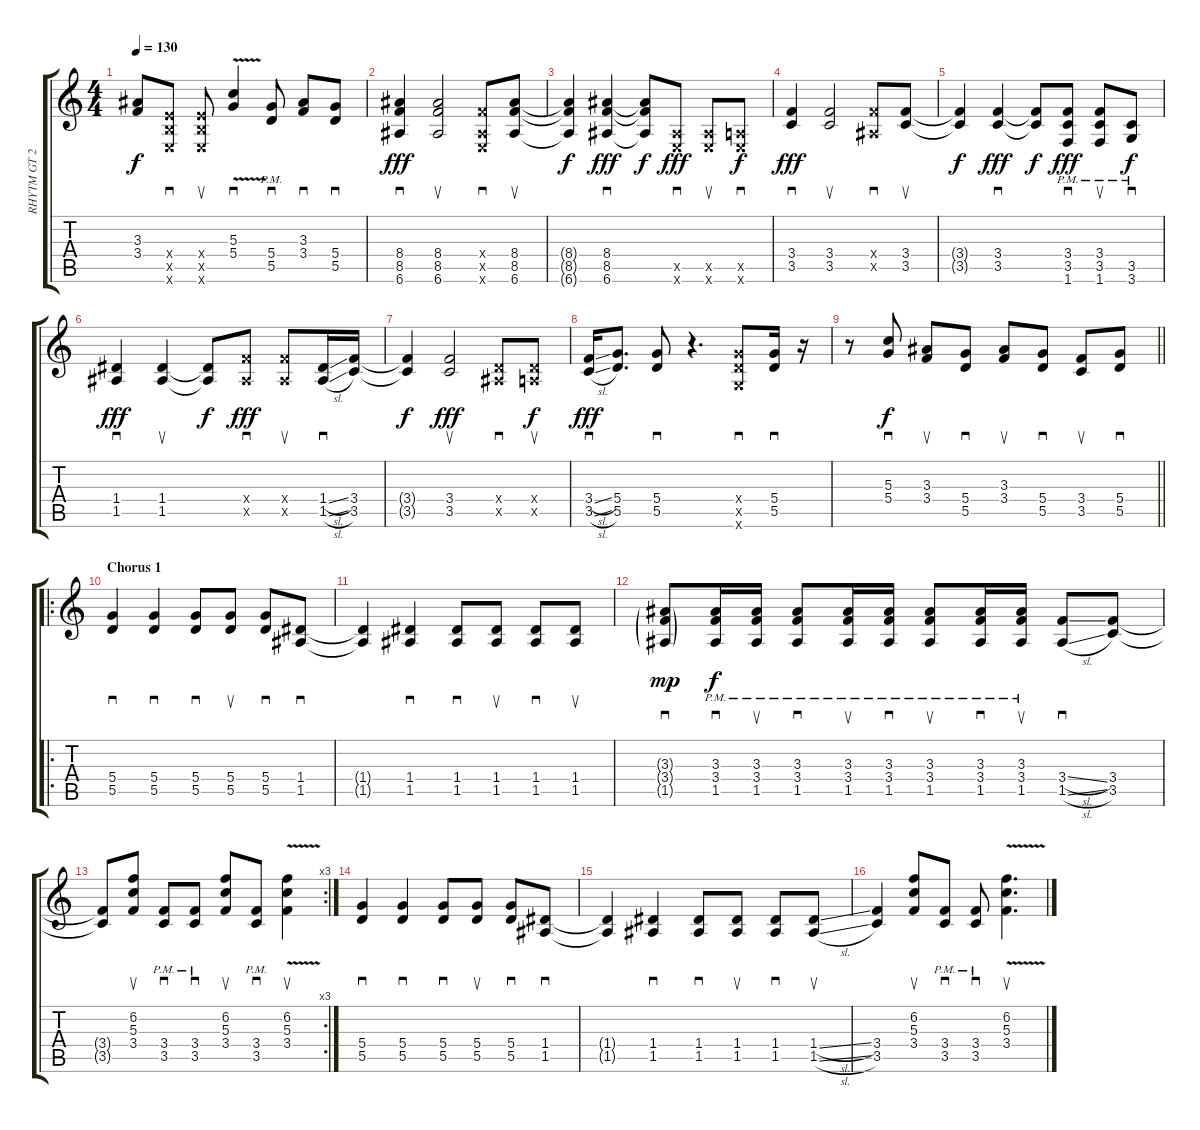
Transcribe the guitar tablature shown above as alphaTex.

\track ("RHYTM GT 2" "RHYTM GT 2") {instrument overdrivenguitar}
\staff {score tabs}
\tuning (E4 B3 G3 D3 A2 E2) {hide}
\ts (4 4)
\tempo 130
\clef g2
\ks c
(3.3{t} 3.4{t}).8{dy f} (2.4{x} 2.5{x} 0.6{x}).8{sd} (2.4{x} 2.5{x} 0.6{x}).8{su} (5.3{v} 5.4{v}).4{sd} (5.4 5.5{pm}).8{sd} (3.3 3.4).8{sd} (5.4 5.5).8{sd} |
(8.4 8.5 6.6).4{sd dy fff} (8.4 8.5 6.6).2{su} (3.4{x} 1.5{x} 0.6{x}).8{sd} (8.4 8.5 6.6).8{su} |
(8.4{t} 8.5{t} 6.6{t}).4{dy f} (8.4 8.5 6.6).4{sd dy fff} (8.4{t} 8.5{t} 6.6{t}).8{dy f} (1.5{x} 0.6{x}).8{sd dy fff} (1.5{x} 0.6{x}).8{su} (0.5{x} 0.6{x}).8{sd dy f} |
(3.4 3.5).4{sd dy fff} (3.4 3.5).2{su} (3.4{x} 1.5{x}).8{sd} (3.4 3.5).8{su} |
(3.4{t} 3.5{t}).4{dy f} (3.4 3.5).4{sd dy fff} (3.4{t} 3.5{t}).8{dy f} (3.4 3.5 1.6{pm}).8{sd dy fff} (3.4 3.5 1.6{pm}).8{su} (3.5 3.6{pm}).8{sd dy f} |
(1.4 1.5).4{sd dy fff} (1.4 1.5).4{su} (1.4{t} 1.5{t}).8{dy f} (3.4{x} 1.5{x}).8{sd dy fff} (3.4{x} 1.5{x}).8{su} (1.4{sl} 1.5{sl}).16{sd} (3.4 3.5).16 |
(3.4{t} 3.5{t}).4{dy f} (3.4 3.5).2{su dy fff} (0.4{x} 1.5{x}).8{sd} (0.4{x} 0.5{x}).8{su dy f} |
(3.4{sl} 3.5{sl}).16{sd dy fff} (5.4 5.5).8{d} (5.4 5.5).8{sd} r.4{d} (5.4{x} 5.5{x} 3.6{x}).8{sd} (5.4 5.5).16{sd} r.16 |
\barLineRight lightlight
r.8 (5.3 5.4).8{sd dy f} (3.3 3.4).8{su} (5.4 5.5).8{sd} (3.3 3.4).8{su} (5.4 5.5).8{sd} (3.4 3.5).8{su} (5.4 5.5).8{sd} |
\ro
\section ("" "Chorus 1")
(5.4 5.5).4{sd} (5.4 5.5).4{sd} (5.4 5.5).8{sd} (5.4 5.5).8{su} (5.4 5.5).8{sd} (1.4 1.5).8{sd} |
(1.4{t} 1.5{t}).4 (1.4 1.5).4{sd} (1.4 1.5).8{sd} (1.4 1.5).8{su} (1.4 1.5).8{sd} (1.4 1.5).8{su} |
(3.3{g} 3.4{g} 1.5{g}).8{sd dy mp} (3.3 3.4 1.5{pm}).16{sd dy f} (3.3 3.4 1.5{pm}).16{su} (3.3 3.4 1.5{pm}).8{sd} (3.3 3.4 1.5{pm}).16{su} (3.3 3.4 1.5{pm}).16{sd} (3.3 3.4 1.5{pm}).8{su} (3.3 3.4 1.5{pm}).16{sd} (3.3 3.4 1.5{pm}).16{su} (3.4{sl} 1.5{sl}).8{sd} (3.4 3.5).8 |
\rc 3
(3.4{t} 3.5{t}).8 (6.2 5.3 3.4).8{su} (3.4 3.5{pm}).8{sd} (3.4 3.5{pm}).8{sd} (6.2 5.3 3.4).8{su} (3.4 3.5{pm}).8{sd} (6.2{v} 5.3{v} 3.4{v}).4{su} |
(5.4 5.5).4{sd} (5.4 5.5).4{sd} (5.4 5.5).8{sd} (5.4 5.5).8{su} (5.4 5.5).8{sd} (1.4 1.5).8{sd} |
(1.4{t} 1.5{t}).4 (1.4 1.5).4{sd} (1.4 1.5).8{sd} (1.4 1.5).8{su} (1.4 1.5).8{sd} (1.4{sl} 1.5{sl}).8{su} |
(3.4 3.5).4 (6.2 5.3 3.4).8{su} (3.4 3.5{pm}).8{sd} (3.4 3.5{pm}).8{sd} (6.2{v} 5.3{v} 3.4{v}).4{d su}
